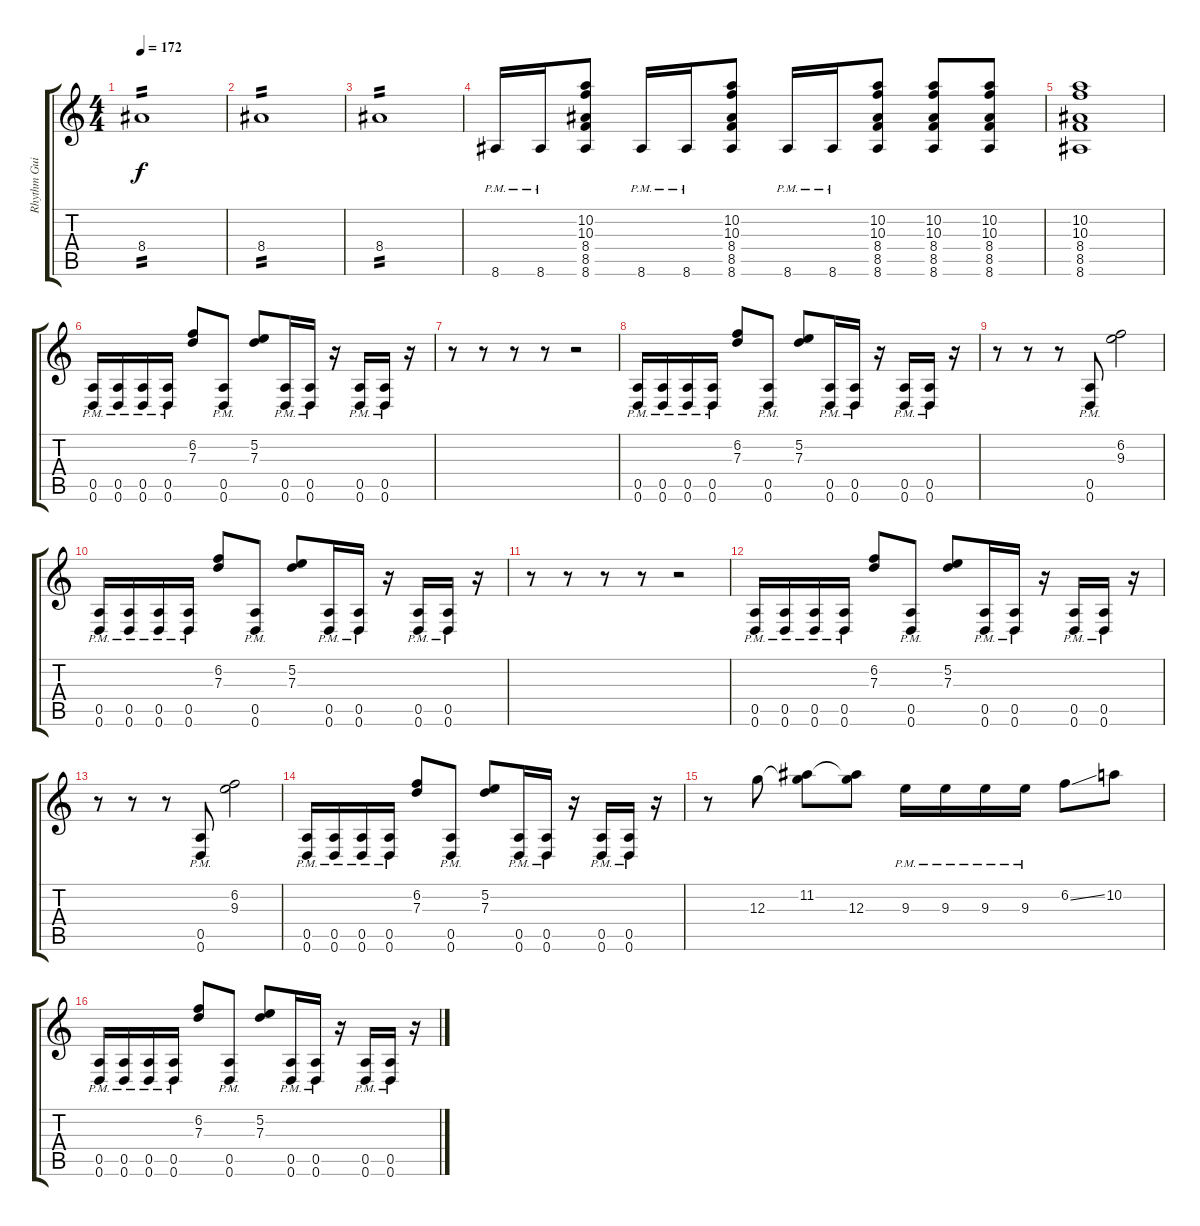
\track ("Rhythm Guitar 1" "Rhythm Gui") {instrument distortionguitar}
\staff {score tabs}
\tuning (E4 B3 G3 D3 A2 D2) {hide}
\ts (4 4)
\tempo 172
\clef g2
\ks c
8.4.1{tp 2 dy f} |
8.4.1{tp 2} |
8.4.1{tp 2} |
8.6{pm}.16 8.6{pm}.16 (10.2 10.3 8.4 8.5 8.6).8 8.6{pm}.16 8.6{pm}.16 (10.2 10.3 8.4 8.5 8.6).8 8.6{pm}.16 8.6{pm}.16 (10.2 10.3 8.4 8.5 8.6).8 (10.2 10.3 8.4 8.5 8.6).8 (10.2 10.3 8.4 8.5 8.6).8 |
(10.2 10.3 8.4 8.5 8.6).1 |
(0.5{pm} 0.6{pm}).16 (0.5{pm} 0.6{pm}).16 (0.5{pm} 0.6{pm}).16 (0.5{pm} 0.6{pm}).16 (6.2 7.3).8 (0.5{pm} 0.6{pm}).8 (5.2 7.3).8 (0.5{pm} 0.6{pm}).16 (0.5{pm} 0.6{pm}).16 r.16 (0.5{pm} 0.6{pm}).16 (0.5{pm} 0.6{pm}).16 r.16 |
r.8 r.8 r.8 r.8 r.2 |
(0.5{pm} 0.6{pm}).16 (0.5{pm} 0.6{pm}).16 (0.5{pm} 0.6{pm}).16 (0.5{pm} 0.6{pm}).16 (6.2 7.3).8 (0.5{pm} 0.6{pm}).8 (5.2 7.3).8 (0.5{pm} 0.6{pm}).16 (0.5{pm} 0.6{pm}).16 r.16 (0.5{pm} 0.6{pm}).16 (0.5{pm} 0.6{pm}).16 r.16 |
r.8 r.8 r.8 (0.5{pm} 0.6{pm}).8 (6.2 9.3).2 |
(0.5{pm} 0.6{pm}).16 (0.5{pm} 0.6{pm}).16 (0.5{pm} 0.6{pm}).16 (0.5{pm} 0.6{pm}).16 (6.2 7.3).8 (0.5{pm} 0.6{pm}).8 (5.2 7.3).8 (0.5{pm} 0.6{pm}).16 (0.5{pm} 0.6{pm}).16 r.16 (0.5{pm} 0.6{pm}).16 (0.5{pm} 0.6{pm}).16 r.16 |
r.8 r.8 r.8 r.8 r.2 |
(0.5{pm} 0.6{pm}).16 (0.5{pm} 0.6{pm}).16 (0.5{pm} 0.6{pm}).16 (0.5{pm} 0.6{pm}).16 (6.2 7.3).8 (0.5{pm} 0.6{pm}).8 (5.2 7.3).8 (0.5{pm} 0.6{pm}).16 (0.5{pm} 0.6{pm}).16 r.16 (0.5{pm} 0.6{pm}).16 (0.5{pm} 0.6{pm}).16 r.16 |
r.8 r.8 r.8 (0.5{pm} 0.6{pm}).8 (6.2 9.3).2 |
(0.5{pm} 0.6{pm}).16 (0.5{pm} 0.6{pm}).16 (0.5{pm} 0.6{pm}).16 (0.5{pm} 0.6{pm}).16 (6.2 7.3).8 (0.5{pm} 0.6{pm}).8 (5.2 7.3).8 (0.5{pm} 0.6{pm}).16 (0.5{pm} 0.6{pm}).16 r.16 (0.5{pm} 0.6{pm}).16 (0.5{pm} 0.6{pm}).16 r.16 |
r.8 12.3.8 (11.2 12.3{t}).8 (11.2{t} 12.3).8 9.3{pm}.16 9.3{pm}.16 9.3{pm}.16 9.3{pm}.16 6.2{ss}.8 10.2.8 |
(0.5{pm} 0.6{pm}).16 (0.5{pm} 0.6{pm}).16 (0.5{pm} 0.6{pm}).16 (0.5{pm} 0.6{pm}).16 (6.2 7.3).8 (0.5{pm} 0.6{pm}).8 (5.2 7.3).8 (0.5{pm} 0.6{pm}).16 (0.5{pm} 0.6{pm}).16 r.16 (0.5{pm} 0.6{pm}).16 (0.5{pm} 0.6{pm}).16 r.16
